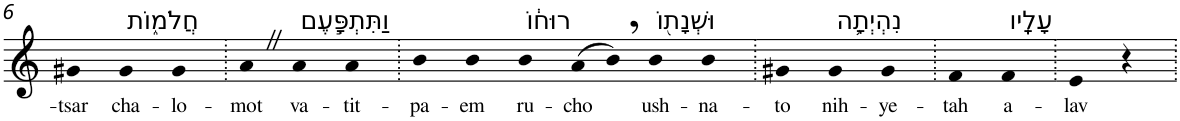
**kern	**text
*part1	*part1
*staff1	*staff1
*I"Piano	*
*I'Pno	*
!!LO:PB:g=z
*clefG2	*
*k[]	*
=6	=6
!	!LO:LY:b
4g#X	-tsar
!LO:TX:a:t=חֲלֹמ֑וֹת	!
!	!LO:LY:b
4g#	cha-
!	!LO:LY:b
4g#	-lo-
=7.	=7.
!	!LO:LY:b
4aZ	-mot
!LO:TX:a:t=וַתִּתְפָּ֣עֶם	!
!	!LO:LY:b
4a	va-
!	!LO:LY:b
4a	-tit-
=8.	=8.
!	!LO:LY:b
4b	-pa-
!	!LO:LY:b
4b	-em
!LO:TX:a:t=רוּח֔וֹ	!
!	!LO:LY:b
4b	ru-
!	!LO:LY:b
(>8a	-cho
8b,)	.
!LO:TX:a:t=וּשְׁנָת֖וֹ	!
!	!LO:LY:b
4b	ush-
!	!LO:LY:b
4b	-na-
=9.	=9.
!	!LO:LY:b
4g#X	-to
!LO:TX:a:t=נִהְיְתָ֥ה	!
!	!LO:LY:b
4g#	nih-
!	!LO:LY:b
4g#	-ye-
=10.	=10.
!	!LO:LY:b
4f	-tah
!LO:TX:a:t=עָלָֽיו	!
!	!LO:LY:b
4f	a-
=11.	=11.
!	!LO:LY:b
4e	-lav
4r	.
=.	=.
*-	*-
